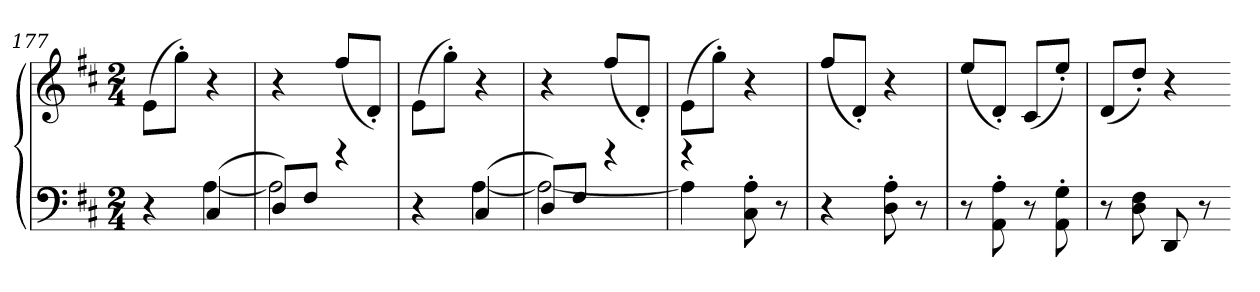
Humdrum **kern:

**kern	**kern
*part1	*part1
*staff2	*staff1
*clefF4	*clefG2
*k[f#c#]	*k[f#c#]
*D:	*D:
*M2/4	*M2/4
=177	=177
*^	*
4r	4ryy	(8eL
.	.	8gg'J)
(4C#	[4A	4r
=178	=178	=178
8DL)	2A]	4r
8F#J	.	.
4r	.	(8ff#L
.	.	8d'J)
=179	=179	=179
4r	4ryy	(8eL
.	.	8gg'J)
(4C#	[4A	4r
=180	=180	=180
8DL)	2A_	4r
8F#J	.	.
4r	.	(8ff#L
.	.	8d'J)
=181	=181	=181
4r	4A]	(8eL
.	.	8gg'J)
8C#' 8A'	4ryy	4r
8r	.	.
*v	*v	*
=182	=182
4r	(8ff#L
.	8d'J)
8D' 8A'	4r
8r	.
=183	=183
8r	(8eeL
8AA' 8A'	8d'J)
8r	(8c#L
8AA' 8G'	8ee'J)
=184	=184
8r	(8dL
8D 8F#	8dd'J)
8DD	4r
8r	.
=-	=-
*-	*-
